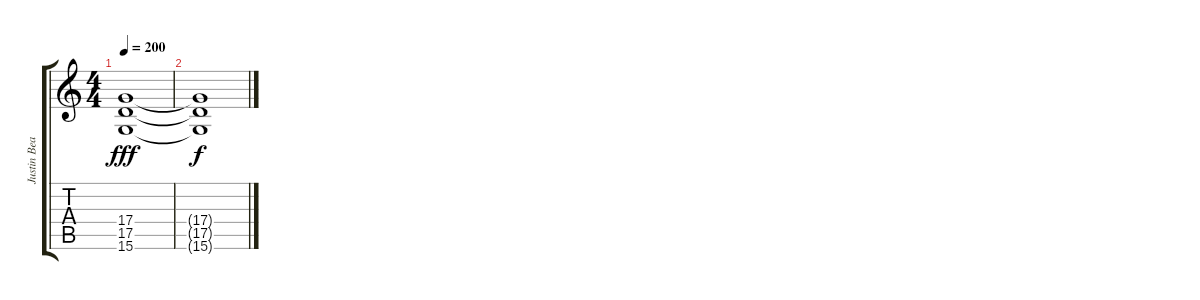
\track ("Justin Beaver Clone Brigade" "Justin Bea") {instrument choiraahs bank 1}
\staff {score tabs}
\tuning (E4 B3 G3 D3 A2 E2) {hide}
\ts (4 4)
\tempo 200
\clef g2
\ks c
(17.4 17.5 15.6).1{dy fff} |
(17.4{t} 17.5{t} 15.6{t}).1{dy f}
